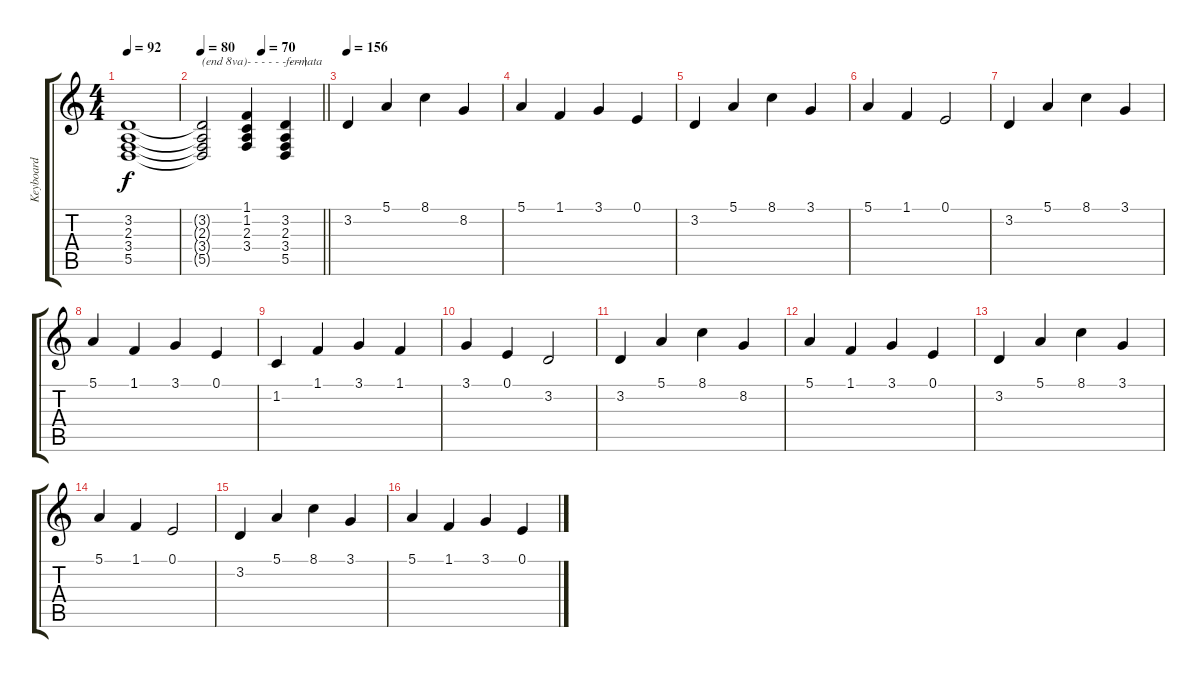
\track ("Keyboard" "Keyboard") {instrument choiraahs}
\staff {score tabs}
\tuning (E4 B3 G3 D3 A2 E2) {hide}
\ts (4 4)
\tempo 92
\clef g2
\ks c
(3.2 2.3 3.4 5.5).1{dy f} |
\tempo 80
\tempo (70 0.5)
\barLineRight lightlight
(3.2{t} 2.3{t} 3.4{t} 5.5{t}).2{txt "(end 8va)- - - - - - - - |"} (1.1 1.2 2.3 3.4).4 (3.2 2.3 3.4 5.5).4{txt "fermata"} |
\tempo 156
3.2.4 5.1.4 8.1.4 8.2.4 |
5.1.4 1.1.4 3.1.4 0.1.4 |
3.2.4 5.1.4 8.1.4 3.1.4 |
5.1.4 1.1.4 0.1.2 |
3.2.4 5.1.4 8.1.4 3.1.4 |
5.1.4 1.1.4 3.1.4 0.1.4 |
1.2.4 1.1.4 3.1.4 1.1.4 |
3.1.4 0.1.4 3.2.2 |
3.2.4 5.1.4 8.1.4 8.2.4 |
5.1.4 1.1.4 3.1.4 0.1.4 |
3.2.4 5.1.4 8.1.4 3.1.4 |
5.1.4 1.1.4 0.1.2 |
3.2.4 5.1.4 8.1.4 3.1.4 |
5.1.4 1.1.4 3.1.4 0.1.4
